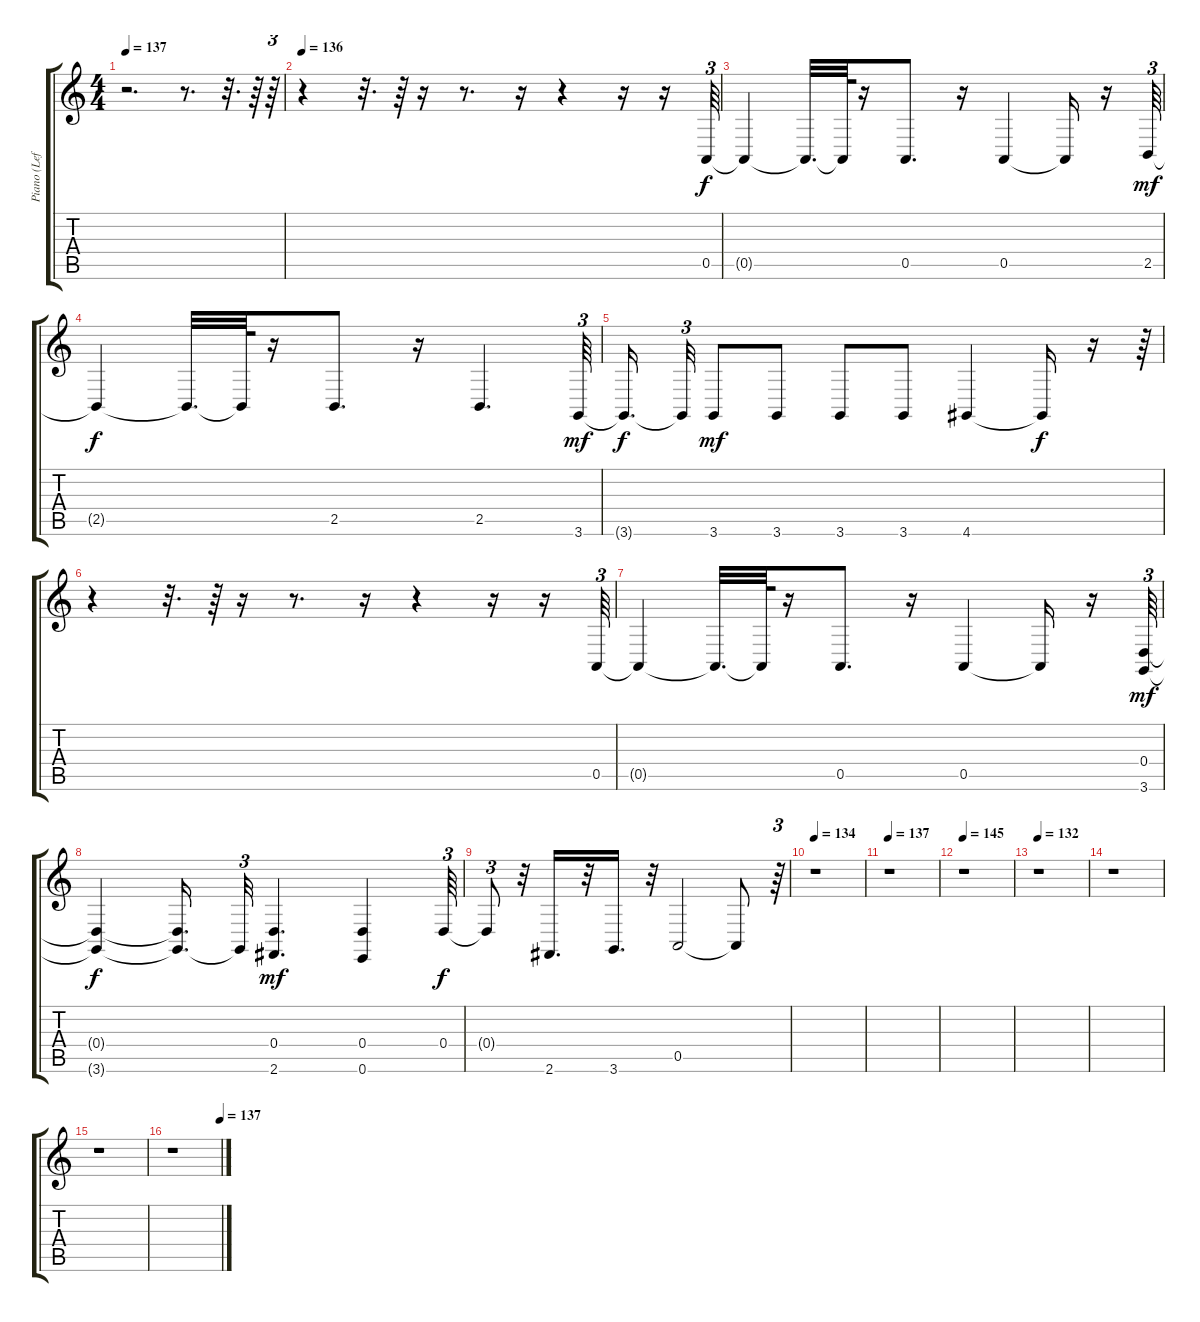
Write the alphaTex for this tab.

\track ("Piano (Left Hand)" "Piano (Lef") {instrument acousticgrandpiano}
\staff {score tabs}
\tuning (E4 B3 G3 D3 A2 E2) {hide}
\ts (4 4)
\tempo 137
\clef g2
\ks c
r.2{d dy f} r.8{d} r.32{d} r.64 r.64{tu (3 2)} |
\tempo 136
r.4 r.32{d} r.64 r.16 r.8{d} r.16 r.4 r.16 r.16 0.5.64{tu (3 2)} |
0.5{t}.4 0.5{t}.32{d} 0.5{t}.64 r.16 0.5.8{d} r.16 0.5.4 0.5{t}.16 r.16 2.5.64{tu (3 2) dy mf} |
2.5{t}.4{dy f} 2.5{t}.32{d} 2.5{t}.64 r.16 2.5.8{d} r.16 2.5.4{d} 3.6.64{tu (3 2) dy mf} |
3.6{t}.16{d dy f beam splitsecondary} 3.6{t}.32{tu (3 2)} 3.6.8{dy mf} 3.6.8 3.6.8 3.6.8 4.6.4 4.6{t}.16{dy f} r.16 r.64{tu (3 2)} |
r.4 r.32{d} r.64 r.16 r.8{d} r.16 r.4 r.16 r.16 0.5.64{tu (3 2)} |
0.5{t}.4 0.5{t}.32{d} 0.5{t}.64 r.16 0.5.8{d} r.16 0.5.4 0.5{t}.16 r.16 (0.4 3.6).64{tu (3 2) dy mf} |
(0.4{t} 3.6{t}).4{dy f} (0.4{t} 3.6{t}).16{d} 3.6{t}.32{tu (3 2)} (0.4 2.6).4{d dy mf} (0.4 0.6).4 0.4.64{tu (3 2) dy f} |
0.4{t}.8{tu (3 2)} r.32 2.6.16{d} r.32 3.6.16{d} r.32 0.5.2 0.5{t}.8 r.64{tu (3 2)} |
\tempo 134
r.1 |
\tempo 137
r.1 |
\tempo 145
r.1 |
\tempo 132
r.1 |
r.1 |
r.1 |
\tempo (137 0.99375)
r.1
